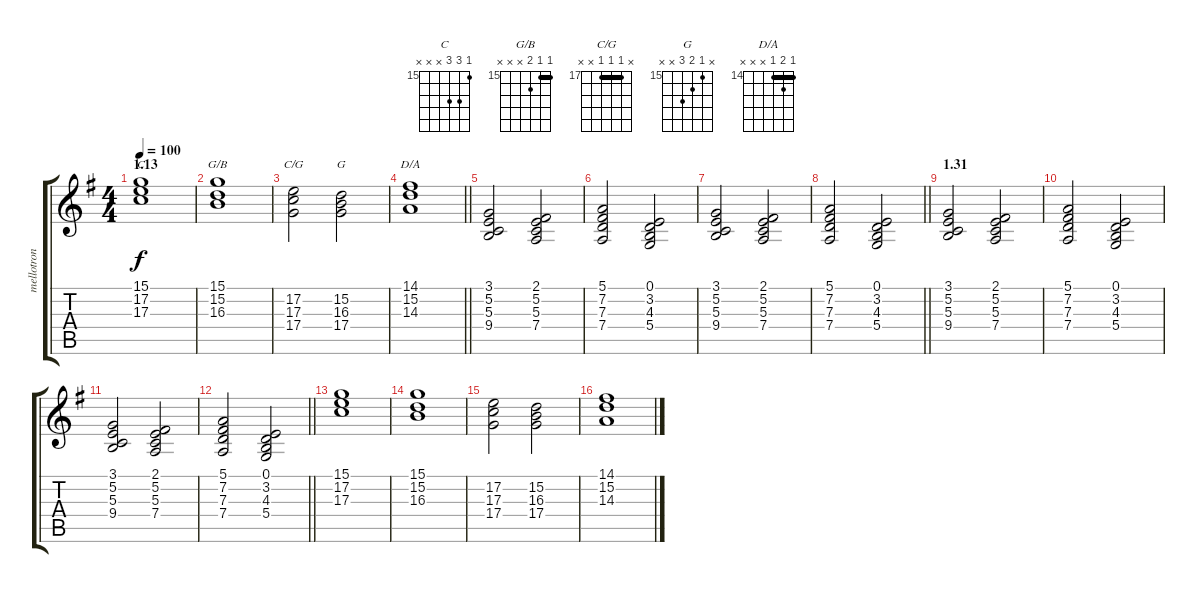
\track ("mellotron" "mellotron") {instrument stringensemble1}
\staff {score tabs}
\tuning (E4 B3 G3 D3 A2 E2) {hide}
\chord ("C" 15 17 17 x x x) {firstfret 15}
\chord ("G/B" 15 15 16 x x x) {firstfret 15 barre 15}
\chord ("C/G" x 17 17 17 x x) {firstfret 17 barre 17}
\chord ("G" x 15 16 17 x x) {firstfret 15}
\chord ("D/A" 14 15 14 x x x) {firstfret 14 barre 14}
\ts (4 4)
\section ("" "1.13")
\tempo 100
\clef g2
\ks g
(15.1 17.2 17.3).1{ch "C" dy f} |
(15.1 15.2 16.3).1{ch "G/B"} |
(17.2 17.3 17.4).2{ch "C/G"} (15.2 16.3 17.4).2{ch "G"} |
\barLineRight lightlight
(14.1 15.2 14.3).1{ch "D/A"} |
(3.1 5.2 5.3 9.4).2 (2.1 5.2 5.3 7.4).2 |
(5.1 7.2 7.3 7.4).2 (0.1 3.2 4.3 5.4).2 |
(3.1 5.2 5.3 9.4).2 (2.1 5.2 5.3 7.4).2 |
\barLineRight lightlight
(5.1 7.2 7.3 7.4).2 (0.1 3.2 4.3 5.4).2 |
\section ("" "1.31")
(3.1 5.2 5.3 9.4).2 (2.1 5.2 5.3 7.4).2 |
(5.1 7.2 7.3 7.4).2 (0.1 3.2 4.3 5.4).2 |
(3.1 5.2 5.3 9.4).2 (2.1 5.2 5.3 7.4).2 |
\barLineRight lightlight
(5.1 7.2 7.3 7.4).2 (0.1 3.2 4.3 5.4).2 |
(15.1 17.2 17.3).1 |
(15.1 15.2 16.3).1 |
(17.2 17.3 17.4).2 (15.2 16.3 17.4).2 |
(14.1 15.2 14.3).1
